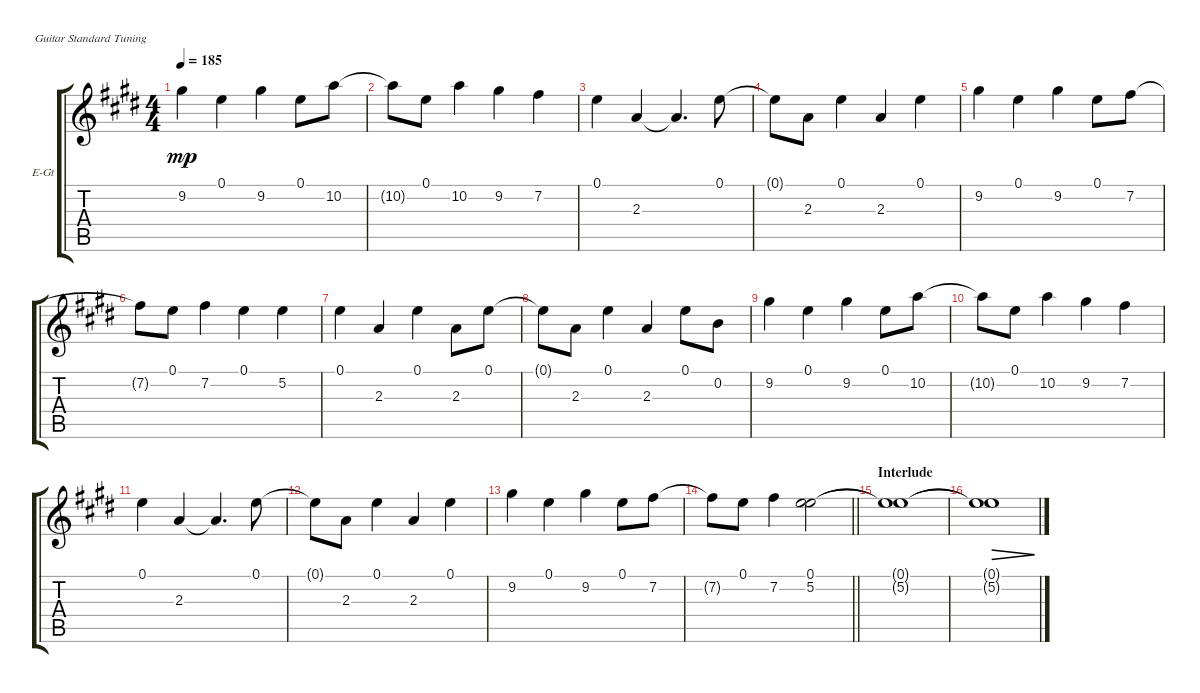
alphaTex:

\defaultSystemsLayout 4
\bracketExtendMode groupsimilarinstruments
\firstSystemTrackNameOrientation horizontal
\otherSystemsTrackNameOrientation horizontal
\track ("Guitar 3" "E-Gt") {instrument electricguitarclean}
\staff {score tabs}
\tuning (E4 B3 G3 D3 A2 E2)
\ts (4 4)
\tempo 185
\clef g2
\scale
0.333333
\ks e
9.2.4{dy mp} 0.1.4 9.2.4 0.1.8 10.2.8 |
\scale
0.333333 10.2{t}.8 0.1.8 10.2.4 9.2.4 7.2.4 |
\scale
0.333333 0.1.4 2.3.4 2.3{t}.4{d} 0.1.8 |
\scale
0.333333 0.1{t}.8 2.3.8 0.1.4 2.3.4 0.1.4 |
\scale
0.333333 9.2.4 0.1.4 9.2.4 0.1.8 7.2.8 |
\scale
0.333333 7.2{t}.8 0.1.8 7.2.4 0.1.4 5.2.4 |
\scale
0.333333 0.1.4 2.3.4 0.1.4 2.3.8 0.1.8 |
\scale
0.333333 0.1{t}.8 2.3.8 0.1.4 2.3.4 0.1.8 0.2.8 |
\scale
0.333333 9.2.4 0.1.4 9.2.4 0.1.8 10.2.8 |
\scale
0.333333 10.2{t}.8 0.1.8 10.2.4 9.2.4 7.2.4 |
\scale
0.333333 0.1.4 2.3.4 2.3{t}.4{d} 0.1.8 |
\scale
0.333333 0.1{t}.8 2.3.8 0.1.4 2.3.4 0.1.4 |
\scale
0.333333 9.2.4 0.1.4 9.2.4 0.1.8 7.2.8 |
\scale
0.333333
\barLineRight lightlight
7.2{t}.8 0.1.8 7.2.4 (0.1 5.2).2 |
\section ("" "Interlude")
\scale
0.333333 (5.2{t} 0.1{t}).1 |
(5.2{t} 0.1{t}).1{dec}
